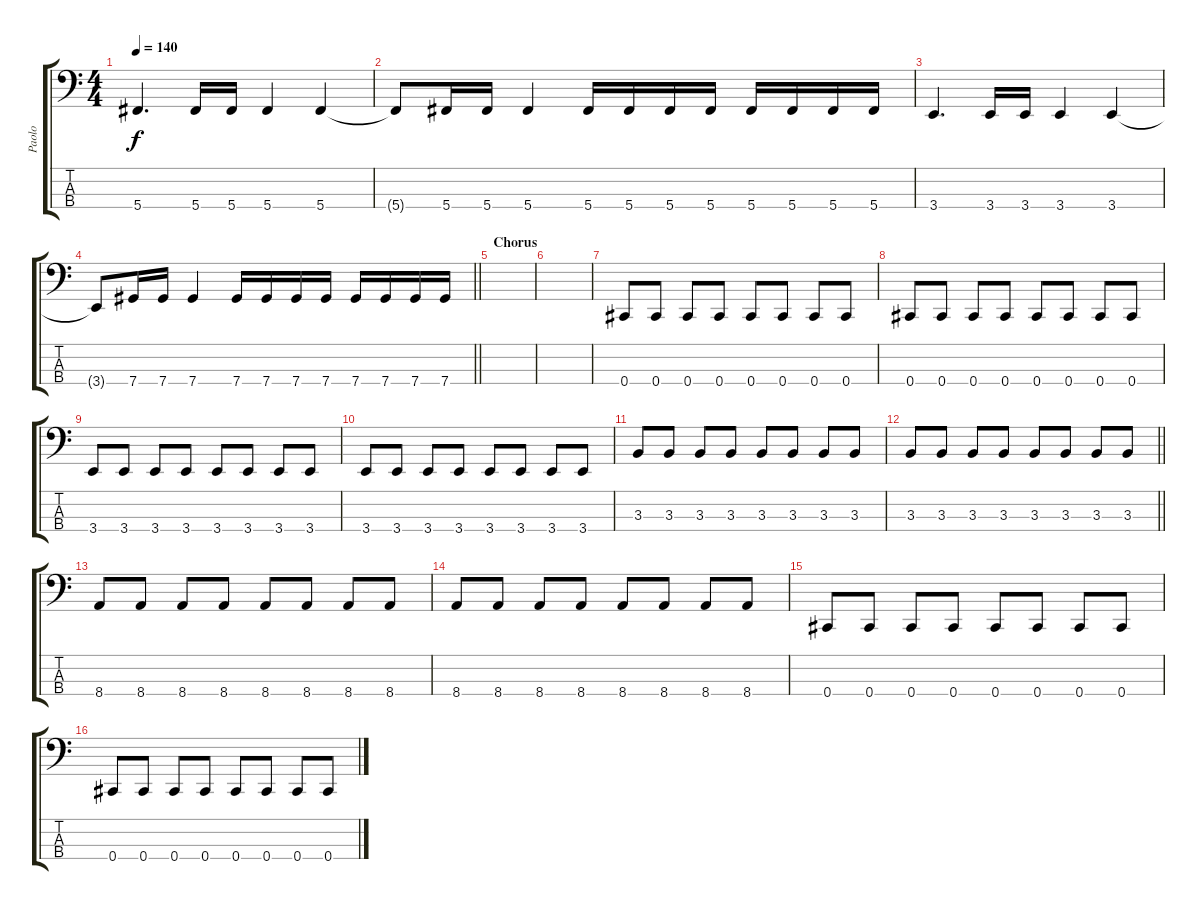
\track ("Paolo" "Paolo") {instrument electricbasspick}
\staff {score tabs}
\tuning (Gb2 Db2 Ab1 Db1) {hide}
\ts (4 4)
\tempo 140
\clef f4
\ks c
5.4.4{d dy f} 5.4.16 5.4.16 5.4.4 5.4.4 |
5.4{t}.8 5.4.16 5.4.16 5.4.4 5.4.16 5.4.16 5.4.16 5.4.16 5.4.16 5.4.16 5.4.16 5.4.16 |
3.4.4{d} 3.4.16 3.4.16 3.4.4 3.4.4 |
\barLineRight lightlight
3.4{t}.8 7.4.16 7.4.16 7.4.4 7.4.16 7.4.16 7.4.16 7.4.16 7.4.16 7.4.16 7.4.16 7.4.16 |
\section ("" "Chorus")
|
|
0.4.8 0.4.8 0.4.8 0.4.8 0.4.8 0.4.8 0.4.8 0.4.8 |
0.4.8 0.4.8 0.4.8 0.4.8 0.4.8 0.4.8 0.4.8 0.4.8 |
3.4.8 3.4.8 3.4.8 3.4.8 3.4.8 3.4.8 3.4.8 3.4.8 |
3.4.8 3.4.8 3.4.8 3.4.8 3.4.8 3.4.8 3.4.8 3.4.8 |
3.3.8 3.3.8 3.3.8 3.3.8 3.3.8 3.3.8 3.3.8 3.3.8 |
\barLineRight lightlight
3.3.8 3.3.8 3.3.8 3.3.8 3.3.8 3.3.8 3.3.8 3.3.8 |
8.4.8 8.4.8 8.4.8 8.4.8 8.4.8 8.4.8 8.4.8 8.4.8 |
8.4.8 8.4.8 8.4.8 8.4.8 8.4.8 8.4.8 8.4.8 8.4.8 |
0.4.8 0.4.8 0.4.8 0.4.8 0.4.8 0.4.8 0.4.8 0.4.8 |
0.4.8 0.4.8 0.4.8 0.4.8 0.4.8 0.4.8 0.4.8 0.4.8
